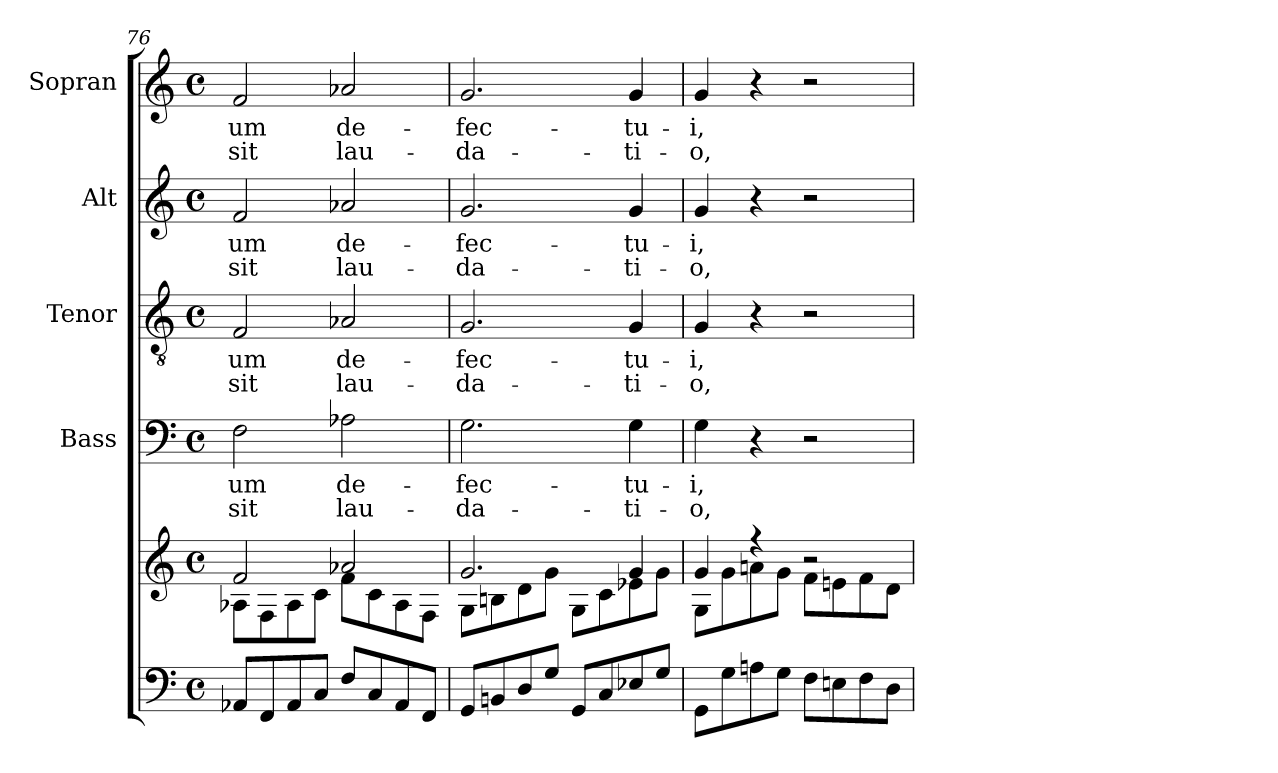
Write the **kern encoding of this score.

**kern	**kern	**kern	**text	**text	**kern	**text	**text	**kern	**text	**text	**kern	**text	**text
*part5	*part5	*part4	*part4	*part4	*part3	*part3	*part3	*part2	*part2	*part2	*part1	*part1	*part1
*staff6	*staff5	*staff4	*staff4	*staff4	*staff3	*staff3	*staff3	*staff2	*staff2	*staff2	*staff1	*staff1	*staff1
*	*	*I"Bass	*	*	*I"Tenor	*	*	*I"Alt	*	*	*I"Sopran	*	*
*	*	*I'B.	*	*	*I'T.	*	*	*I'A.	*	*	*I'S.	*	*
!!LO:LB:g=z
*clefF4	*clefG2	*clefF4	*	*	*clefGv2	*	*	*clefG2	*	*	*clefG2	*	*
*k[]	*k[]	*k[]	*	*	*k[]	*	*	*k[]	*	*	*k[]	*	*
*C:	*C:	*C:	*	*	*C:	*	*	*C:	*	*	*C:	*	*
*M4/4	*M4/4	*M4/4	*	*	*M4/4	*	*	*M4/4	*	*	*M4/4	*	*
*met(c)	*met(c)	*met(c)	*	*	*met(c)	*	*	*met(c)	*	*	*met(c)	*	*
=76	=76	=76	=76	=76	=76	=76	=76	=76	=76	=76	=76	=76	=76
*	*^	*	*	*	*	*	*	*	*	*	*	*	*
!	!	!	!	!LO:LY:b	!LO:LY:b	!	!LO:LY:b	!LO:LY:b	!	!LO:LY:b	!LO:LY:b	!	!LO:LY:b	!LO:LY:b
8AA-X/L	2f/	8A-X\L	2F\	-um	sit	2F/	-um	sit	2f/	-um	sit	2f/	-um	sit
8FF/	.	8F\	.	.	.	.	.	.	.	.	.	.	.	.
8AA-/	.	8A-\	.	.	.	.	.	.	.	.	.	.	.	.
8C/J	.	8c\J	.	.	.	.	.	.	.	.	.	.	.	.
!	!	!	!	!LO:LY:b	!LO:LY:b	!	!LO:LY:b	!LO:LY:b	!	!LO:LY:b	!LO:LY:b	!	!LO:LY:b	!LO:LY:b
8F/L	2a-X/	8f\L	2A-X\	de-	lau-	2A-X/	de-	lau-	2a-X/	de-	lau-	2a-X/	de-	lau-
8C/	.	8c\	.	.	.	.	.	.	.	.	.	.	.	.
8AA-/	.	8A-\	.	.	.	.	.	.	.	.	.	.	.	.
8FF/J	.	8F\J	.	.	.	.	.	.	.	.	.	.	.	.
=77	=77	=77	=77	=77	=77	=77	=77	=77	=77	=77	=77	=77	=77	=77
!	!	!	!	!LO:LY:b	!LO:LY:b	!	!LO:LY:b	!LO:LY:b	!	!LO:LY:b	!LO:LY:b	!	!LO:LY:b	!LO:LY:b
8GG/L	2.g/	8G\L	2.G\	-fec-	-da-	2.G/	-fec-	-da-	2.g/	-fec-	-da-	2.g/	-fec-	-da-
8BBn/	.	8Bn\	.	.	.	.	.	.	.	.	.	.	.	.
8D/	.	8d\	.	.	.	.	.	.	.	.	.	.	.	.
8G/J	.	8g\J	.	.	.	.	.	.	.	.	.	.	.	.
8GG/L	.	8G\L	.	.	.	.	.	.	.	.	.	.	.	.
8C/	.	8c\	.	.	.	.	.	.	.	.	.	.	.	.
!	!	!	!	!LO:LY:b	!LO:LY:b	!	!LO:LY:b	!LO:LY:b	!	!LO:LY:b	!LO:LY:b	!	!LO:LY:b	!LO:LY:b
8E-X/	4g/	8e-X\	4G\	-tu-	-ti-	4G/	-tu-	-ti-	4g/	-tu-	-ti-	4g/	-tu-	-ti-
8G/J	.	8g\J	.	.	.	.	.	.	.	.	.	.	.	.
=78	=78	=78	=78	=78	=78	=78	=78	=78	=78	=78	=78	=78	=78	=78
!	!	!	!	!LO:LY:b	!LO:LY:b	!	!LO:LY:b	!LO:LY:b	!	!LO:LY:b	!LO:LY:b	!	!LO:LY:b	!LO:LY:b
8GG\L	4g/	8G\L	4G\	-i,	-o,	4G/	-i,	-o,	4g/	-i,	-o,	4g/	-i,	-o,
8G\	.	8g\	.	.	.	.	.	.	.	.	.	.	.	.
8An\	4rff	8an\	4r	.	.	4r	.	.	4r	.	.	4r	.	.
8G\J	.	8g\J	.	.	.	.	.	.	.	.	.	.	.	.
8F\L	2rcc	8f\L	2r	.	.	2r	.	.	2r	.	.	2r	.	.
8En\	.	8en\	.	.	.	.	.	.	.	.	.	.	.	.
8F\	.	8f\	.	.	.	.	.	.	.	.	.	.	.	.
8D\J	.	8d\J	.	.	.	.	.	.	.	.	.	.	.	.
*	*v	*v	*	*	*	*	*	*	*	*	*	*	*	*
=	=	=	=	=	=	=	=	=	=	=	=	=	=
*-	*-	*-	*-	*-	*-	*-	*-	*-	*-	*-	*-	*-	*-
